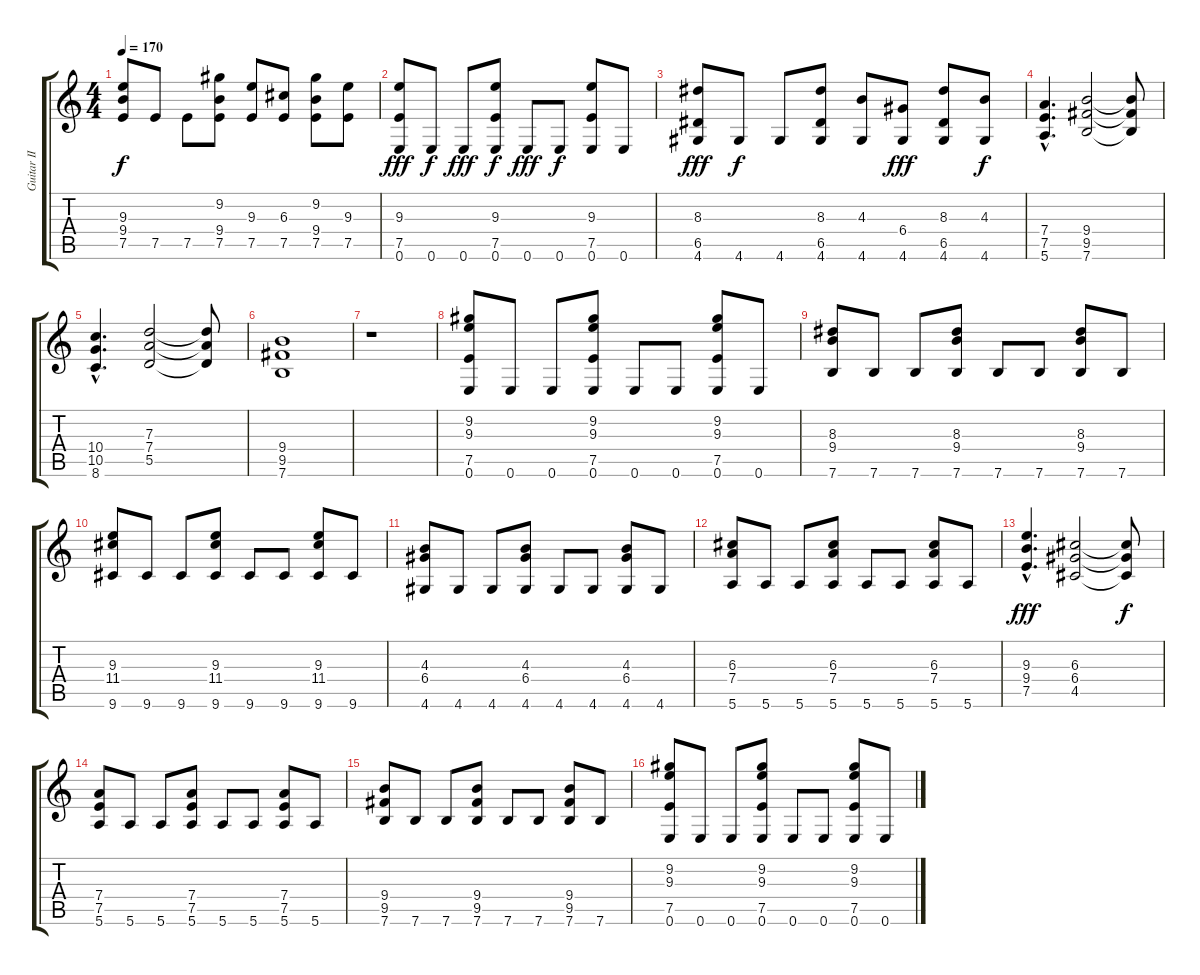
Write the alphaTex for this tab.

\track ("Guitar II" "Guitar II") {instrument distortionguitar}
\staff {score tabs}
\tuning (E4 B3 G3 D3 A2 E2) {hide}
\ts (4 4)
\tempo 170
\clef g2
\ks c
(9.3 9.4 7.5).8{dy f} 7.5.8 7.5.8 (9.2 9.4 7.5).8 (9.3 7.5).8 (6.3 7.5).8 (9.2 9.4 7.5).8 (9.3 7.5).8 |
(9.3 7.5 0.6).8{dy fff} 0.6.8{dy f} 0.6.8{dy fff} (9.3 7.5 0.6).8{dy f} 0.6.8{dy fff} 0.6.8{dy f} (9.3 7.5 0.6).8 0.6.8 |
(8.3 6.5 4.6).8{dy fff} 4.6.8{dy f} 4.6.8 (8.3 6.5 4.6).8 (4.3 4.6).8 (6.4 4.6).8{dy fff} (8.3 6.5 4.6).8 (4.3 4.6).8{dy f} |
(7.4{hac} 7.5{hac} 5.6{hac}).4{d} (9.4 9.5 7.6).2 (9.4{t} 9.5{t} 7.6{t}).8 |
(10.4{hac} 10.5{hac} 8.6{hac}).4{d} (7.3 7.4 5.5).2 (7.3{t} 7.4{t} 5.5{t}).8 |
(9.4 9.5 7.6).1 |
r.1 |
(9.2 9.3 7.5 0.6).8 0.6.8 0.6.8 (9.2 9.3 7.5 0.6).8 0.6.8 0.6.8 (9.2 9.3 7.5 0.6).8 0.6.8 |
(8.3 9.4 7.6).8 7.6.8 7.6.8 (8.3 9.4 7.6).8 7.6.8 7.6.8 (8.3 9.4 7.6).8 7.6.8 |
(9.3 11.4 9.6).8 9.6.8 9.6.8 (9.3 11.4 9.6).8 9.6.8 9.6.8 (9.3 11.4 9.6).8 9.6.8 |
(4.3 6.4 4.6).8 4.6.8 4.6.8 (4.3 6.4 4.6).8 4.6.8 4.6.8 (4.3 6.4 4.6).8 4.6.8 |
(6.3 7.4 5.6).8 5.6.8 5.6.8 (6.3 7.4 5.6).8 5.6.8 5.6.8 (6.3 7.4 5.6).8 5.6.8 |
(9.3{hac} 9.4{hac} 7.5{hac}).4{d dy fff} (6.3 6.4 4.5).2 (6.3{t} 6.4{t} 4.5{t}).8{dy f} |
(7.4 7.5 5.6).8 5.6.8 5.6.8 (7.4 7.5 5.6).8 5.6.8 5.6.8 (7.4 7.5 5.6).8 5.6.8 |
(9.4 9.5 7.6).8 7.6.8 7.6.8 (9.4 9.5 7.6).8 7.6.8 7.6.8 (9.4 9.5 7.6).8 7.6.8 |
(9.2 9.3 7.5 0.6).8 0.6.8 0.6.8 (9.2 9.3 7.5 0.6).8 0.6.8 0.6.8 (9.2 9.3 7.5 0.6).8 0.6.8
